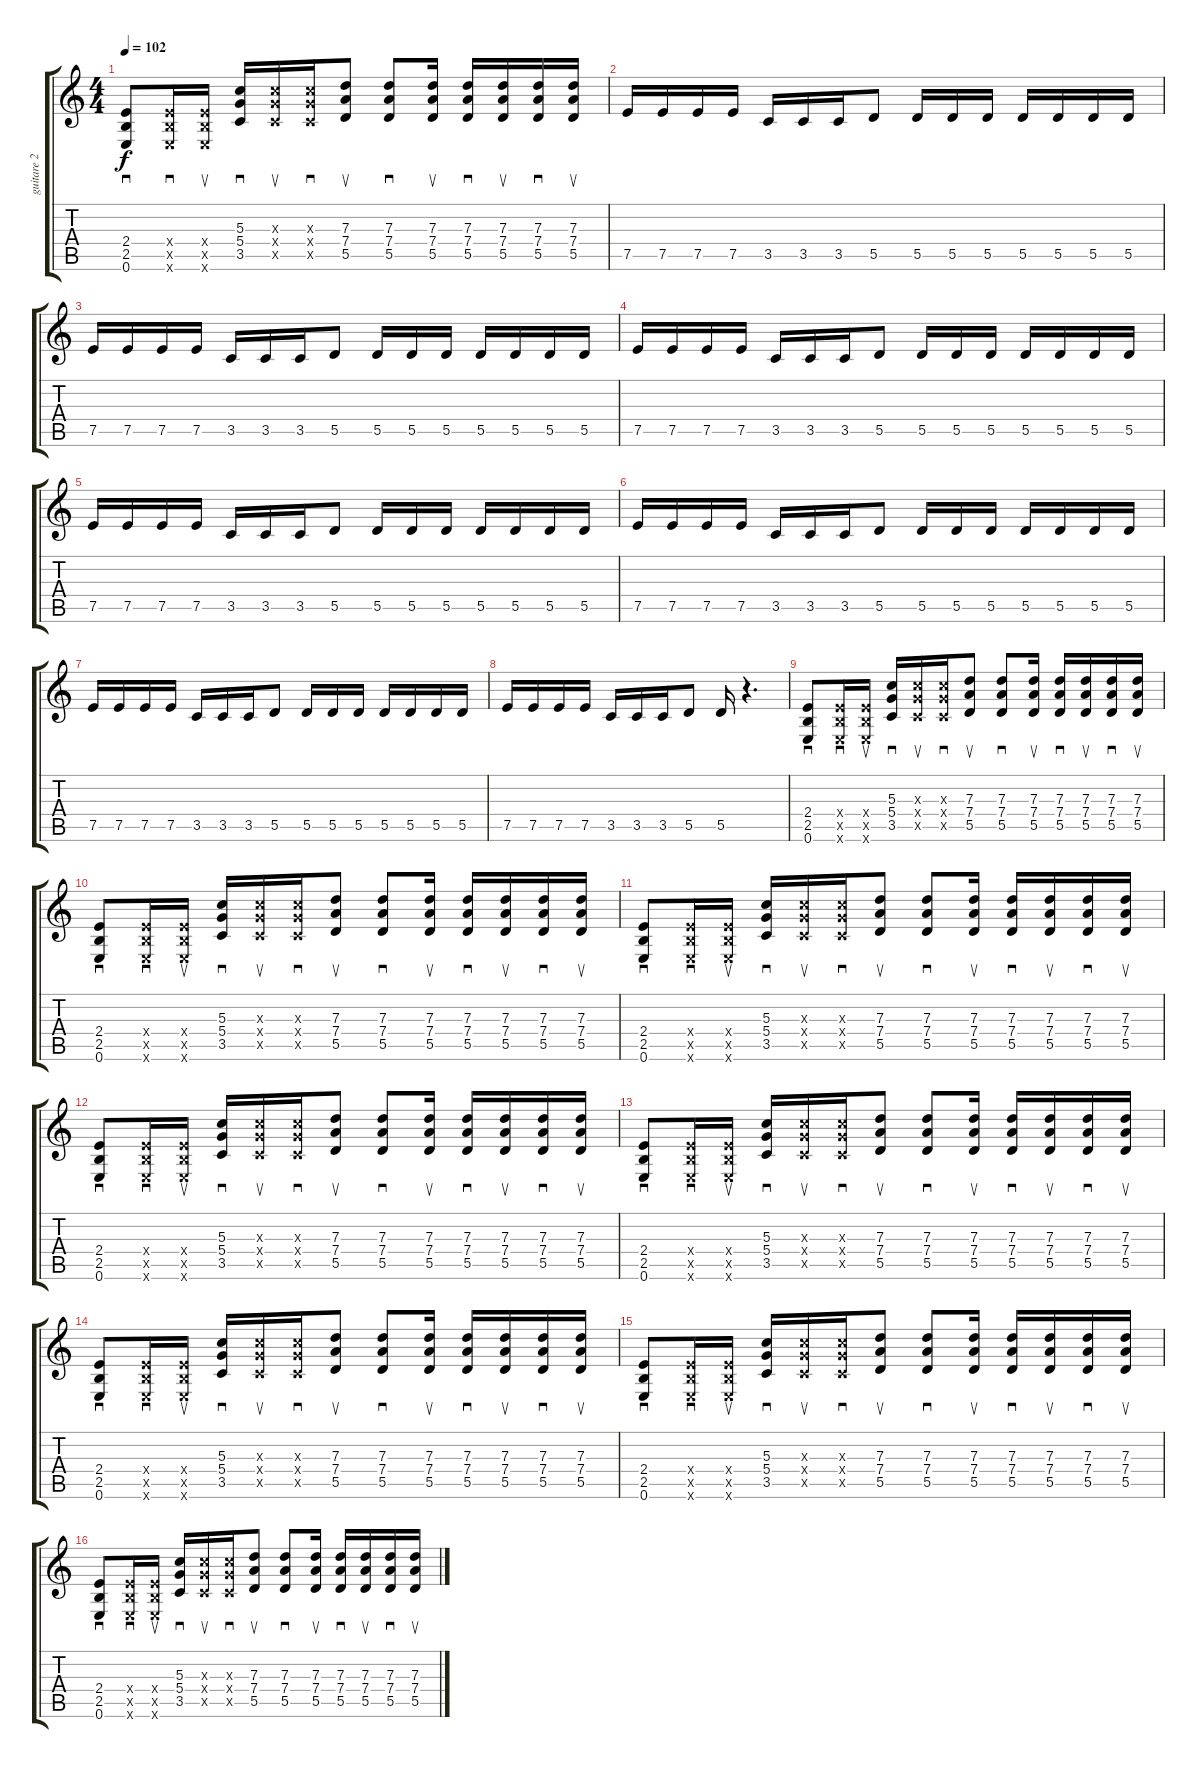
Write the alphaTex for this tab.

\track ("guitare 2" "guitare 2") {instrument distortionguitar}
\staff {score tabs}
\tuning (E4 B3 G3 D3 A2 E2) {hide}
\ts (4 4)
\tempo 102
\clef g2
\ks c
(2.4 2.5 0.6).8{sd dy f} (2.4{x} 2.5{x} 0.6{x}).16{sd} (2.4{x} 2.5{x} 0.6{x}).16{su} (5.3 5.4 3.5).16{sd} (5.3{x} 5.4{x} 3.5{x}).16{su} (5.3{x} 5.4{x} 3.5{x}).16{sd} (7.3 7.4 5.5).8{su} (7.3 7.4 5.5).8{sd} (7.3 7.4 5.5).16{su} (7.3 7.4 5.5).16{sd} (7.3 7.4 5.5).16{su} (7.3 7.4 5.5).16{sd} (7.3 7.4 5.5).16{su} |
7.5.16 7.5.16 7.5.16 7.5.16 3.5.16 3.5.16 3.5.16 5.5.8 5.5.16 5.5.16 5.5.16 5.5.16 5.5.16 5.5.16 5.5.16 |
7.5.16 7.5.16 7.5.16 7.5.16 3.5.16 3.5.16 3.5.16 5.5.8 5.5.16 5.5.16 5.5.16 5.5.16 5.5.16 5.5.16 5.5.16 |
7.5.16 7.5.16 7.5.16 7.5.16 3.5.16 3.5.16 3.5.16 5.5.8 5.5.16 5.5.16 5.5.16 5.5.16 5.5.16 5.5.16 5.5.16 |
7.5.16 7.5.16 7.5.16 7.5.16 3.5.16 3.5.16 3.5.16 5.5.8 5.5.16 5.5.16 5.5.16 5.5.16 5.5.16 5.5.16 5.5.16 |
7.5.16 7.5.16 7.5.16 7.5.16 3.5.16 3.5.16 3.5.16 5.5.8 5.5.16 5.5.16 5.5.16 5.5.16 5.5.16 5.5.16 5.5.16 |
7.5.16 7.5.16 7.5.16 7.5.16 3.5.16 3.5.16 3.5.16 5.5.8 5.5.16 5.5.16 5.5.16 5.5.16 5.5.16 5.5.16 5.5.16 |
7.5.16 7.5.16 7.5.16 7.5.16 3.5.16 3.5.16 3.5.16 5.5.8 5.5.16 r.4{d} |
(2.4 2.5 0.6).8{sd} (2.4{x} 2.5{x} 0.6{x}).16{sd} (2.4{x} 2.5{x} 0.6{x}).16{su} (5.3 5.4 3.5).16{sd} (5.3{x} 5.4{x} 3.5{x}).16{su} (5.3{x} 5.4{x} 3.5{x}).16{sd} (7.3 7.4 5.5).8{su} (7.3 7.4 5.5).8{sd} (7.3 7.4 5.5).16{su} (7.3 7.4 5.5).16{sd} (7.3 7.4 5.5).16{su} (7.3 7.4 5.5).16{sd} (7.3 7.4 5.5).16{su} |
(2.4 2.5 0.6).8{sd} (2.4{x} 2.5{x} 0.6{x}).16{sd} (2.4{x} 2.5{x} 0.6{x}).16{su} (5.3 5.4 3.5).16{sd} (5.3{x} 5.4{x} 3.5{x}).16{su} (5.3{x} 5.4{x} 3.5{x}).16{sd} (7.3 7.4 5.5).8{su} (7.3 7.4 5.5).8{sd} (7.3 7.4 5.5).16{su} (7.3 7.4 5.5).16{sd} (7.3 7.4 5.5).16{su} (7.3 7.4 5.5).16{sd} (7.3 7.4 5.5).16{su} |
(2.4 2.5 0.6).8{sd} (2.4{x} 2.5{x} 0.6{x}).16{sd} (2.4{x} 2.5{x} 0.6{x}).16{su} (5.3 5.4 3.5).16{sd} (5.3{x} 5.4{x} 3.5{x}).16{su} (5.3{x} 5.4{x} 3.5{x}).16{sd} (7.3 7.4 5.5).8{su} (7.3 7.4 5.5).8{sd} (7.3 7.4 5.5).16{su} (7.3 7.4 5.5).16{sd} (7.3 7.4 5.5).16{su} (7.3 7.4 5.5).16{sd} (7.3 7.4 5.5).16{su} |
(2.4 2.5 0.6).8{sd} (2.4{x} 2.5{x} 0.6{x}).16{sd} (2.4{x} 2.5{x} 0.6{x}).16{su} (5.3 5.4 3.5).16{sd} (5.3{x} 5.4{x} 3.5{x}).16{su} (5.3{x} 5.4{x} 3.5{x}).16{sd} (7.3 7.4 5.5).8{su} (7.3 7.4 5.5).8{sd} (7.3 7.4 5.5).16{su} (7.3 7.4 5.5).16{sd} (7.3 7.4 5.5).16{su} (7.3 7.4 5.5).16{sd} (7.3 7.4 5.5).16{su} |
(2.4 2.5 0.6).8{sd} (2.4{x} 2.5{x} 0.6{x}).16{sd} (2.4{x} 2.5{x} 0.6{x}).16{su} (5.3 5.4 3.5).16{sd} (5.3{x} 5.4{x} 3.5{x}).16{su} (5.3{x} 5.4{x} 3.5{x}).16{sd} (7.3 7.4 5.5).8{su} (7.3 7.4 5.5).8{sd} (7.3 7.4 5.5).16{su} (7.3 7.4 5.5).16{sd} (7.3 7.4 5.5).16{su} (7.3 7.4 5.5).16{sd} (7.3 7.4 5.5).16{su} |
(2.4 2.5 0.6).8{sd} (2.4{x} 2.5{x} 0.6{x}).16{sd} (2.4{x} 2.5{x} 0.6{x}).16{su} (5.3 5.4 3.5).16{sd} (5.3{x} 5.4{x} 3.5{x}).16{su} (5.3{x} 5.4{x} 3.5{x}).16{sd} (7.3 7.4 5.5).8{su} (7.3 7.4 5.5).8{sd} (7.3 7.4 5.5).16{su} (7.3 7.4 5.5).16{sd} (7.3 7.4 5.5).16{su} (7.3 7.4 5.5).16{sd} (7.3 7.4 5.5).16{su} |
(2.4 2.5 0.6).8{sd} (2.4{x} 2.5{x} 0.6{x}).16{sd} (2.4{x} 2.5{x} 0.6{x}).16{su} (5.3 5.4 3.5).16{sd} (5.3{x} 5.4{x} 3.5{x}).16{su} (5.3{x} 5.4{x} 3.5{x}).16{sd} (7.3 7.4 5.5).8{su} (7.3 7.4 5.5).8{sd} (7.3 7.4 5.5).16{su} (7.3 7.4 5.5).16{sd} (7.3 7.4 5.5).16{su} (7.3 7.4 5.5).16{sd} (7.3 7.4 5.5).16{su} |
(2.4 2.5 0.6).8{sd} (2.4{x} 2.5{x} 0.6{x}).16{sd} (2.4{x} 2.5{x} 0.6{x}).16{su} (5.3 5.4 3.5).16{sd} (5.3{x} 5.4{x} 3.5{x}).16{su} (5.3{x} 5.4{x} 3.5{x}).16{sd} (7.3 7.4 5.5).8{su} (7.3 7.4 5.5).8{sd} (7.3 7.4 5.5).16{su} (7.3 7.4 5.5).16{sd} (7.3 7.4 5.5).16{su} (7.3 7.4 5.5).16{sd} (7.3 7.4 5.5).16{su}
